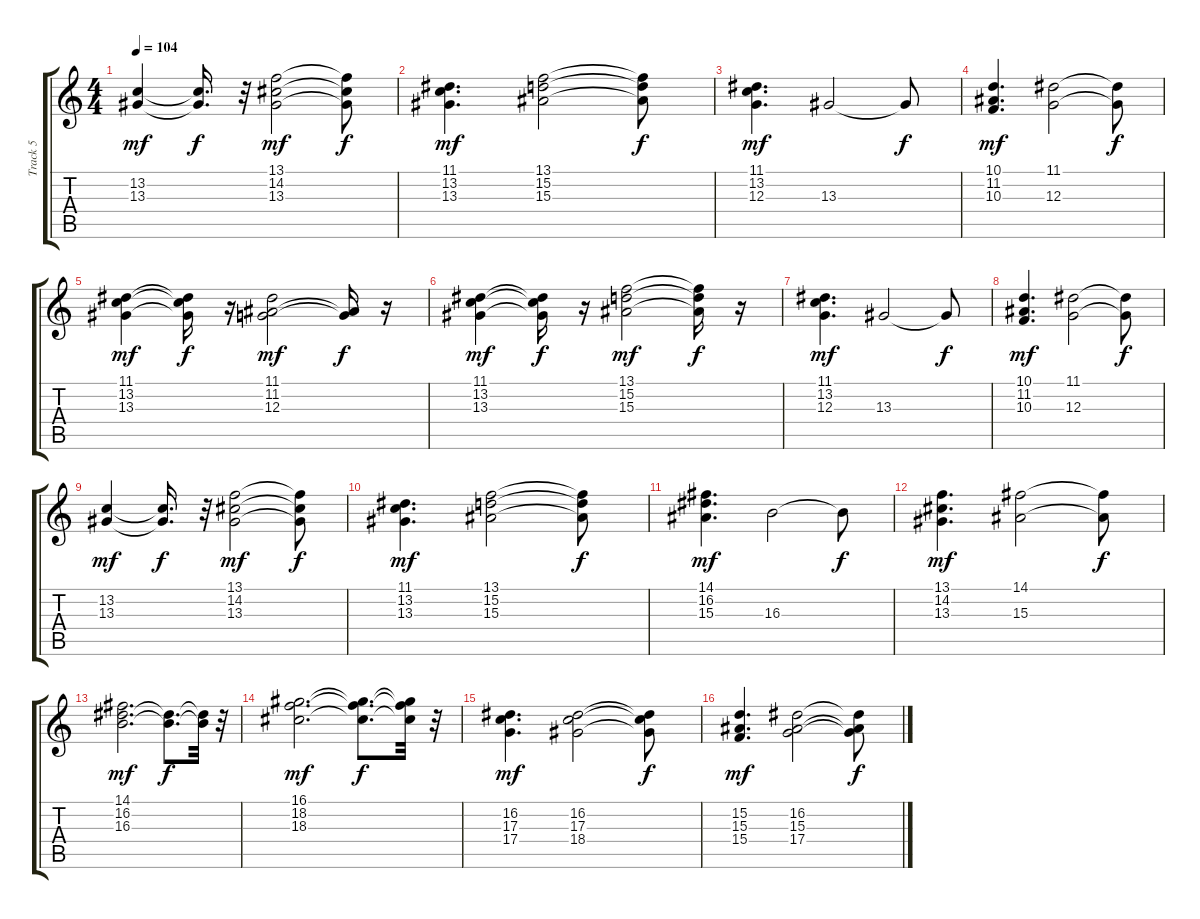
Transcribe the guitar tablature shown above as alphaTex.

\track ("Track 5" "Track 5") {instrument synthbrass2}
\staff {score tabs}
\tuning (E4 B3 G3 D3 A2 E2) {hide}
\ts (4 4)
\tempo 104
\clef g2
\ks c
(13.2 13.3).4{dy mf} (13.2{t} 13.3{t}).16{d dy f} r.32 (13.1 14.2 13.3).2{dy mf} (13.1{t} 14.2{t} 13.3{t}).8{dy f} |
(11.1 13.2 13.3).4{d dy mf} (13.1 15.2 15.3).2 (13.1{t} 15.2{t} 15.3{t}).8{dy f} |
(11.1 13.2 12.3).4{d dy mf} 13.3.2 13.3{t}.8{dy f} |
(10.1 11.2 10.3).4{d dy mf} (11.1 12.3).2 (11.1{t} 12.3{t}).8{dy f} |
(11.1 13.2 13.3).4{dy mf} (11.1{t} 13.2{t} 13.3{t}).16{dy f} r.16 (11.1 11.2 12.3).2{dy mf} (11.2{t} 12.3{t}).16{dy f} r.16 |
(11.1 13.2 13.3).4{dy mf} (11.1{t} 13.2{t} 13.3{t}).16{dy f} r.16 (13.1 15.2 15.3).2{dy mf} (13.1{t} 15.2{t} 15.3{t}).16{dy f} r.16 |
(11.1 13.2 12.3).4{d dy mf} 13.3.2 13.3{t}.8{dy f} |
(10.1 11.2 10.3).4{d dy mf} (11.1 12.3).2 (11.1{t} 12.3{t}).8{dy f} |
(13.2 13.3).4{dy mf} (13.2{t} 13.3{t}).16{d dy f} r.32 (13.1 14.2 13.3).2{dy mf} (13.1{t} 14.2{t} 13.3{t}).8{dy f} |
(11.1 13.2 13.3).4{d dy mf} (13.1 15.2 15.3).2 (13.1{t} 15.2{t} 15.3{t}).8{dy f} |
(14.1 16.2 15.3).4{d dy mf} 16.3.2 16.3{t}.8{dy f} |
(13.1 14.2 13.3).4{d dy mf} (14.1 15.3).2 (14.1{t} 15.3{t}).8{dy f} |
(14.1 16.2 16.3).2{d dy mf} (16.2{t} 16.3{t}).8{d dy f} (16.2{t} 16.3{t}).32 r.32 |
(16.1 18.2 18.3).2{d dy mf} (16.1{t} 18.2{t} 18.3{t}).8{d dy f} (16.1{t} 18.2{t} 18.3{t}).32 r.32 |
(16.2 17.3 17.4).4{d dy mf} (16.2 17.3 18.4).2 (16.2{t} 17.3{t} 18.4{t}).8{dy f} |
(15.2 15.3 15.4).4{d dy mf} (16.2 15.3 17.4).2 (16.2{t} 15.3{t} 17.4{t}).8{dy f}
